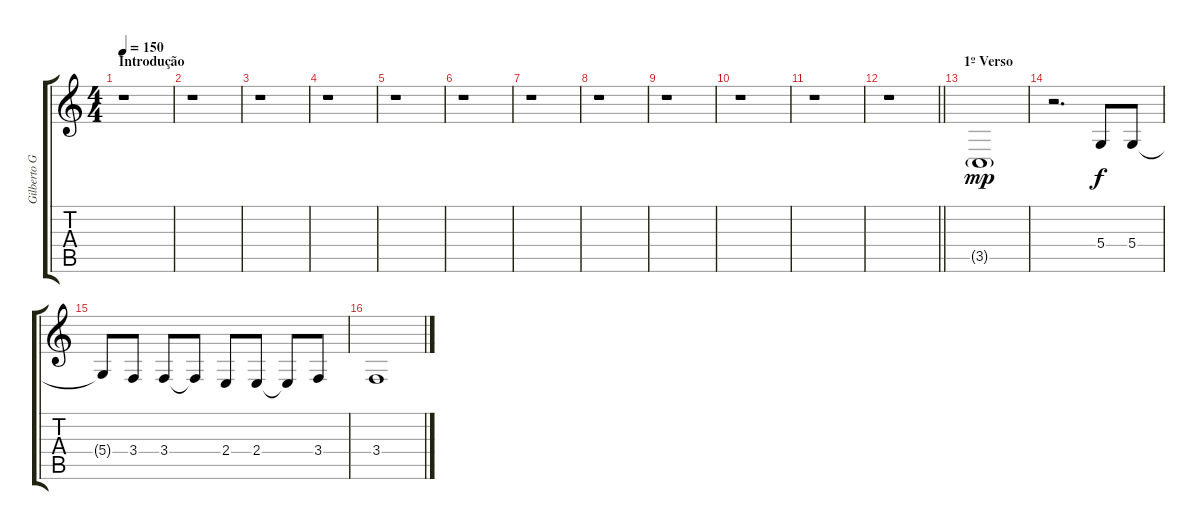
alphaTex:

\track ("Gilberto Gil" "Gilberto G") {instrument synthvoice}
\staff {score tabs}
\tuning (E4 B3 G3 D3 A2 E2) {hide}
\ts (4 4)
\section ("" "Introdução")
\tempo 150
\clef g2
\ks c
r.1{dy mp instrument synthvoice} |
r.1 |
r.1 |
r.1 |
r.1 |
r.1 |
r.1 |
r.1 |
r.1 |
r.1 |
r.1 |
\barLineRight lightlight
r.1 |
\section ("" "1º Verso")
3.5{g}.1 |
r.2{d} 5.4.8{dy f} 5.4.8 |
5.4{t}.8 3.4.8 3.4.8 3.4{t}.8 2.4.8 2.4.8 2.4{t}.8 3.4.8 |
3.4.1
